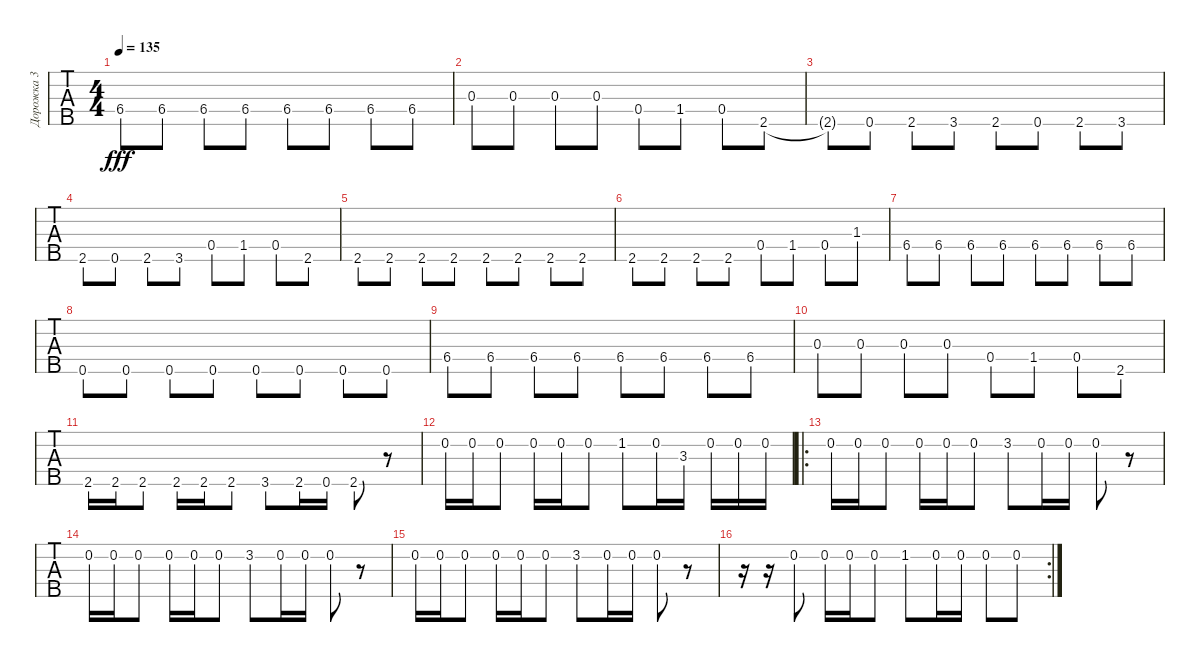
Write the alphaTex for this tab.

\track ("Дорожка 3" "Дорожка 3") {instrument slapbass2}
\staff {tabs}
\tuning (G2 D2 A1 E1 C1) {hide}
\ts (4 4)
\tempo 135
\clef f4
\ks c
6.4{hac}.8{dy fff} 6.4{hac}.8 6.4{hac}.8 6.4{hac}.8 6.4{hac}.8 6.4{hac}.8 6.4{hac}.8 6.4{hac}.8 |
0.3{hac}.8 0.3{hac}.8 0.3{hac}.8 0.3{hac}.8 0.4{hac}.8 1.4{hac}.8 0.4{hac}.8 2.5{hac}.8 |
2.5{t}.8 0.5{hac}.8 2.5{hac}.8 3.5{hac}.8 2.5{hac}.8 0.5{hac}.8 2.5{hac}.8 3.5{hac}.8 |
2.5{hac}.8 0.5{hac}.8 2.5{hac}.8 3.5{hac}.8 0.4{hac}.8 1.4{hac}.8 0.4{hac}.8 2.5{hac}.8 |
2.5{hac}.8 2.5{hac}.8 2.5{hac}.8 2.5{hac}.8 2.5{hac}.8 2.5{hac}.8 2.5{hac}.8 2.5{hac}.8 |
2.5{hac}.8 2.5{hac}.8 2.5{hac}.8 2.5{hac}.8 0.4{hac}.8 1.4{hac}.8 0.4{hac}.8 1.3{hac}.8 |
6.4{hac}.8 6.4{hac}.8 6.4{hac}.8 6.4{hac}.8 6.4{hac}.8 6.4{hac}.8 6.4{hac}.8 6.4{hac}.8 |
0.5{hac}.8 0.5{hac}.8 0.5{hac}.8 0.5{hac}.8 0.5{hac}.8 0.5{hac}.8 0.5{hac}.8 0.5{hac}.8 |
6.4{hac}.8 6.4{hac}.8 6.4{hac}.8 6.4{hac}.8 6.4{hac}.8 6.4{hac}.8 6.4{hac}.8 6.4{hac}.8 |
0.3{hac}.8 0.3{hac}.8 0.3{hac}.8 0.3{hac}.8 0.4{hac}.8 1.4{hac}.8 0.4{hac}.8 2.5{hac}.8 |
2.5{hac}.16 2.5{hac}.16 2.5{hac}.8 2.5{hac}.16 2.5{hac}.16 2.5{hac}.8 3.5{hac}.8 2.5{hac}.16 0.5{hac}.16 2.5{hac}.8 r.8 |
0.2{hac}.16 0.2{hac}.16 0.2{hac}.8 0.2{hac}.16 0.2{hac}.16 0.2{hac}.8 1.2{hac}.8 0.2{hac}.16 3.3{hac}.16 0.2{hac}.16 0.2{hac}.16 0.2{hac}.16 |
\ro
0.2{hac}.16 0.2{hac}.16 0.2{hac}.8 0.2{hac}.16 0.2{hac}.16 0.2{hac}.8 3.2{hac}.8 0.2{hac}.16 0.2{hac}.16 0.2{hac}.8 r.8 |
0.2{hac}.16 0.2{hac}.16 0.2{hac}.8 0.2{hac}.16 0.2{hac}.16 0.2{hac}.8 3.2{hac}.8 0.2{hac}.16 0.2{hac}.16 0.2{hac}.8 r.8 |
0.2{hac}.16 0.2{hac}.16 0.2{hac}.8 0.2{hac}.16 0.2{hac}.16 0.2{hac}.8 3.2{hac}.8 0.2{hac}.16 0.2{hac}.16 0.2{hac}.8 r.8 |
\rc 2
r.16 r.16 0.2{hac}.8 0.2{hac}.16 0.2{hac}.16 0.2{hac}.8 1.2{hac}.8 0.2{hac}.16 0.2{hac}.16 0.2{hac}.8 0.2{hac}.8
